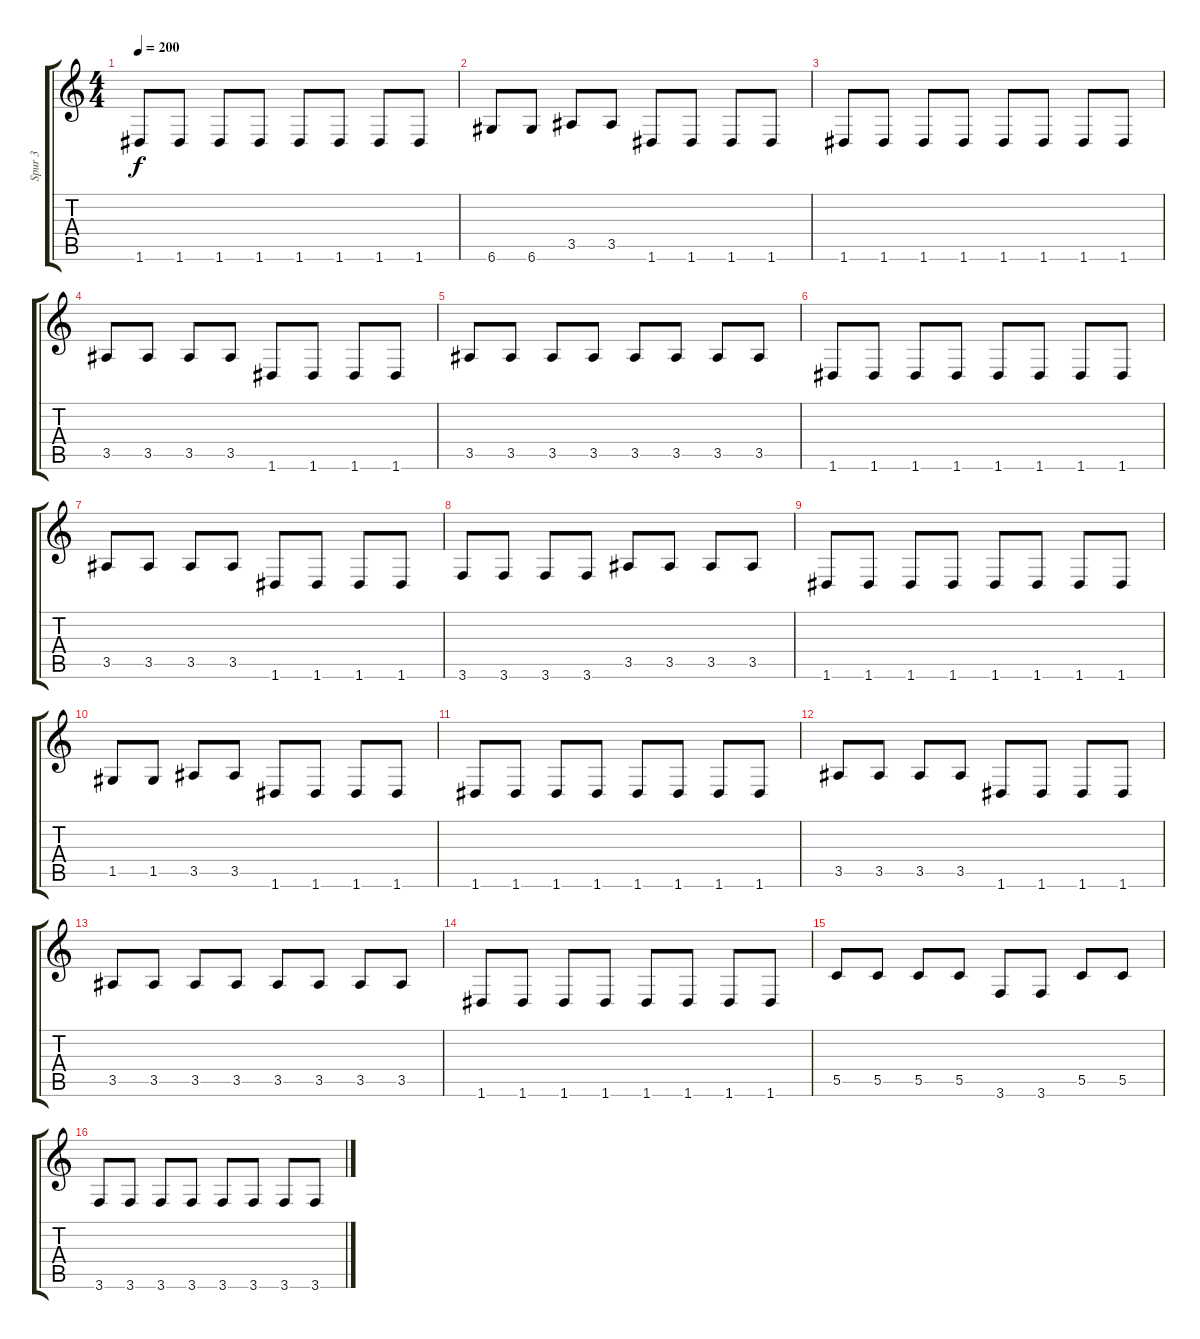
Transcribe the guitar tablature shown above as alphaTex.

\track ("Spur 3" "Spur 3") {instrument distortionguitar}
\staff {score tabs}
\tuning (D4 A3 F3 C3 G2 D2) {hide}
\ts (4 4)
\tempo 200
\clef g2
\ks c
1.6.8{dy f instrument distortionguitar} 1.6.8 1.6.8 1.6.8 1.6.8 1.6.8 1.6.8 1.6.8 |
6.6.8 6.6.8 3.5.8 3.5.8 1.6.8 1.6.8 1.6.8 1.6.8 |
1.6.8 1.6.8 1.6.8 1.6.8 1.6.8 1.6.8 1.6.8 1.6.8 |
3.5.8 3.5.8 3.5.8 3.5.8 1.6.8 1.6.8 1.6.8 1.6.8 |
3.5.8 3.5.8 3.5.8 3.5.8 3.5.8 3.5.8 3.5.8 3.5.8 |
1.6.8 1.6.8 1.6.8 1.6.8 1.6.8 1.6.8 1.6.8 1.6.8 |
3.5.8 3.5.8 3.5.8 3.5.8 1.6.8 1.6.8 1.6.8 1.6.8 |
3.6.8 3.6.8 3.6.8 3.6.8 3.5.8 3.5.8 3.5.8 3.5.8 |
1.6.8 1.6.8 1.6.8 1.6.8 1.6.8 1.6.8 1.6.8 1.6.8 |
1.5.8 1.5.8 3.5.8 3.5.8 1.6.8 1.6.8 1.6.8 1.6.8 |
1.6.8 1.6.8 1.6.8 1.6.8 1.6.8 1.6.8 1.6.8 1.6.8 |
3.5.8 3.5.8 3.5.8 3.5.8 1.6.8 1.6.8 1.6.8 1.6.8 |
3.5.8 3.5.8 3.5.8 3.5.8 3.5.8 3.5.8 3.5.8 3.5.8 |
1.6.8 1.6.8 1.6.8 1.6.8 1.6.8 1.6.8 1.6.8 1.6.8 |
5.5.8 5.5.8 5.5.8 5.5.8 3.6.8 3.6.8 5.5.8 5.5.8 |
3.6.8 3.6.8 3.6.8 3.6.8 3.6.8 3.6.8 3.6.8 3.6.8
